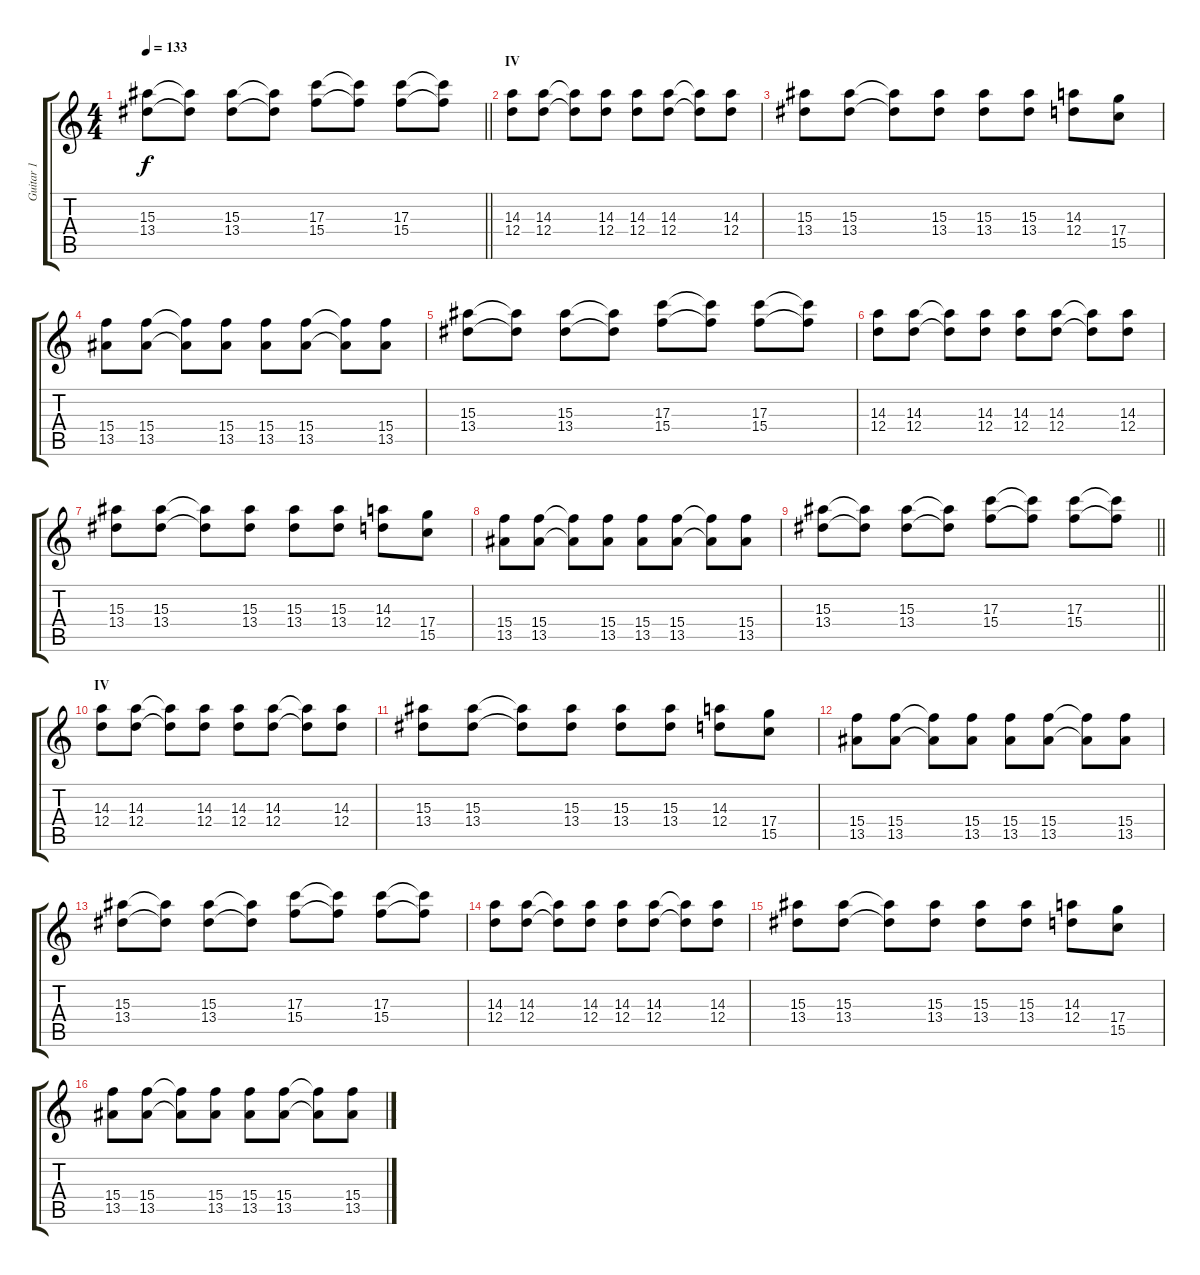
\track ("Guitar 1" "Guitar 1") {instrument overdrivenguitar}
\staff {score tabs}
\tuning (E4 B3 G3 D3 A2 E2) {hide}
\ts (4 4)
\tempo 133
\clef g2
\barLineRight lightlight
\ks c
(15.3 13.4).8{dy f} (15.3{t} 13.4{t}).8 (15.3 13.4).8 (15.3{t} 13.4{t}).8 (17.3 15.4).8 (17.3{t} 15.4{t}).8 (17.3 15.4).8 (17.3{t} 15.4{t}).8 |
\section ("" "IV")
(14.3 12.4).8 (14.3 12.4).8 (14.3{t} 12.4{t}).8 (14.3 12.4).8 (14.3 12.4).8 (14.3 12.4).8 (14.3{t} 12.4{t}).8 (14.3 12.4).8 |
(15.3 13.4).8 (15.3 13.4).8 (15.3{t} 13.4{t}).8 (15.3 13.4).8 (15.3 13.4).8 (15.3 13.4).8 (14.3 12.4).8 (17.4 15.5).8 |
(15.4 13.5).8 (15.4 13.5).8 (15.4{t} 13.5{t}).8 (15.4 13.5).8 (15.4 13.5).8 (15.4 13.5).8 (15.4{t} 13.5{t}).8 (15.4 13.5).8 |
(15.3 13.4).8 (15.3{t} 13.4{t}).8 (15.3 13.4).8 (15.3{t} 13.4{t}).8 (17.3 15.4).8 (17.3{t} 15.4{t}).8 (17.3 15.4).8 (17.3{t} 15.4{t}).8 |
(14.3 12.4).8 (14.3 12.4).8 (14.3{t} 12.4{t}).8 (14.3 12.4).8 (14.3 12.4).8 (14.3 12.4).8 (14.3{t} 12.4{t}).8 (14.3 12.4).8 |
(15.3 13.4).8 (15.3 13.4).8 (15.3{t} 13.4{t}).8 (15.3 13.4).8 (15.3 13.4).8 (15.3 13.4).8 (14.3 12.4).8 (17.4 15.5).8 |
(15.4 13.5).8 (15.4 13.5).8 (15.4{t} 13.5{t}).8 (15.4 13.5).8 (15.4 13.5).8 (15.4 13.5).8 (15.4{t} 13.5{t}).8 (15.4 13.5).8 |
\barLineRight lightlight
(15.3 13.4).8 (15.3{t} 13.4{t}).8 (15.3 13.4).8 (15.3{t} 13.4{t}).8 (17.3 15.4).8 (17.3{t} 15.4{t}).8 (17.3 15.4).8 (17.3{t} 15.4{t}).8 |
\section ("" "IV")
(14.3 12.4).8 (14.3 12.4).8 (14.3{t} 12.4{t}).8 (14.3 12.4).8 (14.3 12.4).8 (14.3 12.4).8 (14.3{t} 12.4{t}).8 (14.3 12.4).8 |
(15.3 13.4).8 (15.3 13.4).8 (15.3{t} 13.4{t}).8 (15.3 13.4).8 (15.3 13.4).8 (15.3 13.4).8 (14.3 12.4).8 (17.4 15.5).8 |
(15.4 13.5).8 (15.4 13.5).8 (15.4{t} 13.5{t}).8 (15.4 13.5).8 (15.4 13.5).8 (15.4 13.5).8 (15.4{t} 13.5{t}).8 (15.4 13.5).8 |
(15.3 13.4).8 (15.3{t} 13.4{t}).8 (15.3 13.4).8 (15.3{t} 13.4{t}).8 (17.3 15.4).8 (17.3{t} 15.4{t}).8 (17.3 15.4).8 (17.3{t} 15.4{t}).8 |
(14.3 12.4).8 (14.3 12.4).8 (14.3{t} 12.4{t}).8 (14.3 12.4).8 (14.3 12.4).8 (14.3 12.4).8 (14.3{t} 12.4{t}).8 (14.3 12.4).8 |
(15.3 13.4).8 (15.3 13.4).8 (15.3{t} 13.4{t}).8 (15.3 13.4).8 (15.3 13.4).8 (15.3 13.4).8 (14.3 12.4).8 (17.4 15.5).8 |
(15.4 13.5).8 (15.4 13.5).8 (15.4{t} 13.5{t}).8 (15.4 13.5).8 (15.4 13.5).8 (15.4 13.5).8 (15.4{t} 13.5{t}).8 (15.4 13.5).8
